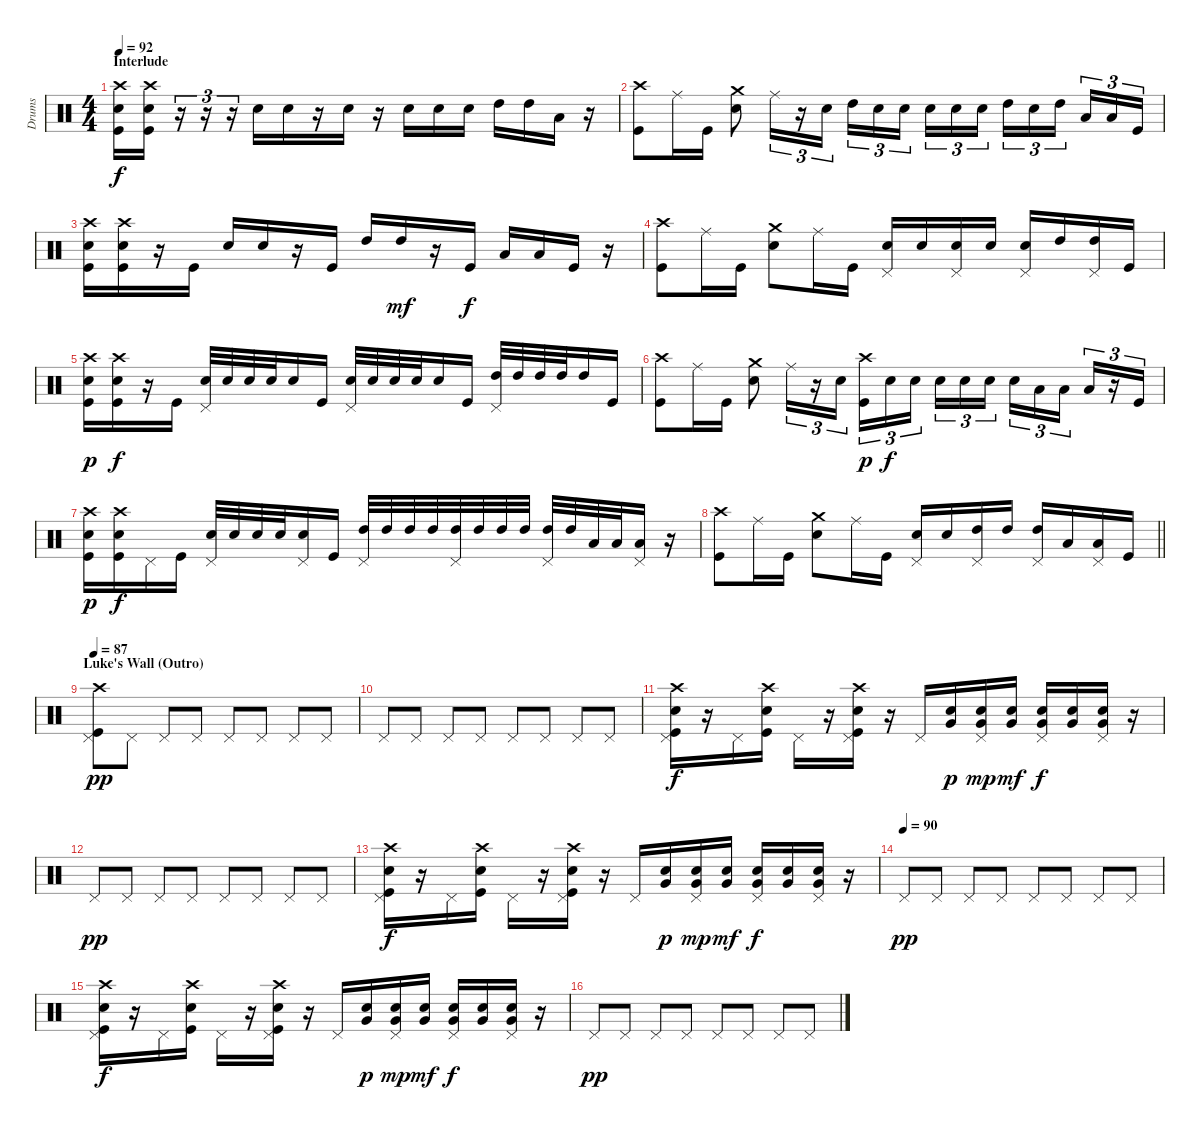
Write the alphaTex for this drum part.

\track ("Drums" "Drums") {instrument percussion}
\staff {score}
\articulation defaults
\ts (4 4)
\section ("" "Interlude")
\tempo 92
\clef neutral
\ks c
("Crash high (hit)" "Snare (hit) 2" "Kick (hit)").16{dy f} ("Crash high (hit)" "Snare (hit) 2" "Kick (hit)").16 r.16{tu (3 2)} r.16{tu (3 2)} r.16{tu (3 2)} "Snare (hit) 2".16 "Snare (hit) 2".16 r.16 "Snare (hit) 2".16 r.16 "Snare (hit) 2".16 "Snare (hit) 2".16 "Snare (hit) 2".16 "High Tom (hit)".16 "High Tom (hit)".16 "Low Tom (hit)".16 r.16 |
("Crash high (hit)" "Kick (hit)").8 "Ride (middle)".16 "Kick (hit)".16 ("Crash medium (hit)" "Snare (hit) 2").8 "Ride (middle)".16{tu (3 2)} r.16{tu (3 2)} "Snare (hit) 2".16{tu (3 2)} "High Tom (hit)".16{tu (3 2)} "Snare (hit) 2".16{tu (3 2)} "Snare (hit) 2".16{tu (3 2) beam splitsecondary} "Snare (hit) 2".16{tu (3 2)} "Snare (hit) 2".16{tu (3 2)} "Snare (hit) 2".16{tu (3 2)} "High Tom (hit)".16{tu (3 2)} "Snare (hit) 2".16{tu (3 2)} "High Tom (hit)".16{tu (3 2) beam splitsecondary} "Low Tom (hit)".16{tu (3 2)} "Low Tom (hit)".16{tu (3 2)} "Kick (hit)".16{tu (3 2)} |
("Crash high (hit)" "Snare (hit) 2" "Kick (hit)").16 ("Crash high (hit)" "Snare (hit) 2" "Kick (hit)").16 r.16 "Kick (hit)".16 "Snare (hit) 2".16 "Snare (hit) 2".16 r.16 "Kick (hit)".16 "High Tom (hit)".16 "High Tom (hit)".16{dy mf} r.16 "Kick (hit)".16{dy f} "Low Tom (hit)".16 "Low Tom (hit)".16 "Kick (hit)".16 r.16 |
("Crash high (hit)" "Kick (hit)").8 "Ride (middle)".16 "Kick (hit)".16 ("Crash medium (hit)" "Snare (hit) 2").8 "Ride (middle)".16 "Kick (hit)".16 ("Pedal Hi-Hat (hit)" "Snare (hit) 2").16 "Snare (hit) 2".16 ("Pedal Hi-Hat (hit)" "Snare (hit) 2").16 "Snare (hit) 2".16 ("Pedal Hi-Hat (hit)" "Snare (hit) 2").16 "High Tom (hit)".16 ("Pedal Hi-Hat (hit)" "High Tom (hit)").16 "Kick (hit)".16 |
("Crash high (hit)" "Snare (hit) 2" "Kick (hit)").16{dy p} ("Crash high (hit)" "Snare (hit) 2" "Kick (hit)").16{dy f} r.16 "Kick (hit)".16 ("Pedal Hi-Hat (hit)" "Snare (hit) 2").32 "Snare (hit) 2".32 "Snare (hit) 2".32 "Snare (hit) 2".32 "Snare (hit) 2".16 "Kick (hit)".16 ("Pedal Hi-Hat (hit)" "Snare (hit) 2").32 "Snare (hit) 2".32 "Snare (hit) 2".32 "Snare (hit) 2".32 "Snare (hit) 2".16 "Kick (hit)".16 ("Pedal Hi-Hat (hit)" "High Tom (hit)").32 "High Tom (hit)".32 "High Tom (hit)".32 "High Tom (hit)".32 "High Tom (hit)".16 "Kick (hit)".16 |
("Crash high (hit)" "Kick (hit)").8 "Ride (middle)".16 "Kick (hit)".16 ("Crash medium (hit)" "Snare (hit) 2").8 "Ride (middle)".16{tu (3 2)} r.16{tu (3 2)} "Snare (hit) 2".16{tu (3 2)} ("Crash high (hit)" "Kick (hit)").16{tu (3 2) dy p} "Snare (hit) 2".16{tu (3 2) dy f} "Snare (hit) 2".16{tu (3 2) beam splitsecondary} "Snare (hit) 2".16{tu (3 2)} "Snare (hit) 2".16{tu (3 2)} "Snare (hit) 2".16{tu (3 2)} "Snare (hit) 2".16{tu (3 2)} "Low Tom (hit)".16{tu (3 2)} "Low Tom (hit)".16{tu (3 2) beam splitsecondary} "Low Tom (hit)".16{tu (3 2)} r.16{tu (3 2)} "Kick (hit)".16{tu (3 2)} |
("Crash high (hit)" "Snare (hit) 2" "Kick (hit)").16{dy p} ("Crash high (hit)" "Snare (hit) 2" "Kick (hit)").16{dy f} "Pedal Hi-Hat (hit)".16 "Kick (hit)".16 ("Pedal Hi-Hat (hit)" "Snare (hit) 2").32 "Snare (hit) 2".32 "Snare (hit) 2".32 "Snare (hit) 2".32 ("Pedal Hi-Hat (hit)" "Snare (hit) 2").16 "Kick (hit)".16 ("Pedal Hi-Hat (hit)" "High Tom (hit)").32 "High Tom (hit)".32 "High Tom (hit)".32 "High Tom (hit)".32 ("Pedal Hi-Hat (hit)" "High Tom (hit)").32 "High Tom (hit)".32 "High Tom (hit)".32 "High Tom (hit)".32 ("Pedal Hi-Hat (hit)" "High Tom (hit)").32 "High Tom (hit)".32 "Low Tom (hit)".32 "Low Tom (hit)".32 ("Pedal Hi-Hat (hit)" "Low Tom (hit)").16 r.16 |
\barLineRight lightlight
("Crash high (hit)" "Kick (hit)").8 "Ride (middle)".16 "Kick (hit)".16 ("Crash medium (hit)" "Snare (hit) 2").8 "Ride (middle)".16 "Kick (hit)".16 ("Pedal Hi-Hat (hit)" "Snare (hit) 2").16 "Snare (hit) 2".16 ("Pedal Hi-Hat (hit)" "High Tom (hit)").16 "High Tom (hit)".16 ("Pedal Hi-Hat (hit)" "High Tom (hit)").16 "Low Tom (hit)".16 ("Pedal Hi-Hat (hit)" "Low Tom (hit)").16 "Kick (hit)".16 |
\section ("" "Luke's Wall (Outro)")
\tempo 87
("Crash high (hit)" "Pedal Hi-Hat (hit)" "Kick (hit)").8{dy pp} "Pedal Hi-Hat (hit)".8 "Pedal Hi-Hat (hit)".8 "Pedal Hi-Hat (hit)".8 "Pedal Hi-Hat (hit)".8 "Pedal Hi-Hat (hit)".8 "Pedal Hi-Hat (hit)".8 "Pedal Hi-Hat (hit)".8 |
"Pedal Hi-Hat (hit)".8 "Pedal Hi-Hat (hit)".8 "Pedal Hi-Hat (hit)".8 "Pedal Hi-Hat (hit)".8 "Pedal Hi-Hat (hit)".8 "Pedal Hi-Hat (hit)".8 "Pedal Hi-Hat (hit)".8 "Pedal Hi-Hat (hit)".8 |
("Pedal Hi-Hat (hit)" "Crash high (hit)" "Snare (hit) 2" "Kick (hit)").16{dy f} r.16 "Pedal Hi-Hat (hit)".16 ("Crash high (hit)" "Snare (hit) 2" "Kick (hit)").16 "Pedal Hi-Hat (hit)".16 r.16 ("Pedal Hi-Hat (hit)" "Crash high (hit)" "Snare (hit) 2" "Kick (hit)").16 r.16 "Pedal Hi-Hat (hit)".16 ("Snare (hit) 2" "Very Low Tom (hit)").16{dy p} ("Pedal Hi-Hat (hit)" "Snare (hit) 2" "Very Low Tom (hit)").16{dy mp} ("Snare (hit) 2" "Very Low Tom (hit)").16{dy mf} ("Pedal Hi-Hat (hit)" "Snare (hit) 2" "Very Low Tom (hit)").16{dy f} ("Snare (hit) 2" "Very Low Tom (hit)").16 ("Pedal Hi-Hat (hit)" "Snare (hit) 2" "Very Low Tom (hit)").16 r.16 |
"Pedal Hi-Hat (hit)".8{dy pp} "Pedal Hi-Hat (hit)".8 "Pedal Hi-Hat (hit)".8 "Pedal Hi-Hat (hit)".8 "Pedal Hi-Hat (hit)".8 "Pedal Hi-Hat (hit)".8 "Pedal Hi-Hat (hit)".8 "Pedal Hi-Hat (hit)".8 |
("Pedal Hi-Hat (hit)" "Crash high (hit)" "Snare (hit) 2" "Kick (hit)").16{dy f} r.16 "Pedal Hi-Hat (hit)".16 ("Crash high (hit)" "Snare (hit) 2" "Kick (hit)").16 "Pedal Hi-Hat (hit)".16 r.16 ("Pedal Hi-Hat (hit)" "Crash high (hit)" "Snare (hit) 2" "Kick (hit)").16 r.16 "Pedal Hi-Hat (hit)".16 ("Snare (hit) 2" "Very Low Tom (hit)").16{dy p} ("Pedal Hi-Hat (hit)" "Snare (hit) 2" "Very Low Tom (hit)").16{dy mp} ("Snare (hit) 2" "Very Low Tom (hit)").16{dy mf} ("Pedal Hi-Hat (hit)" "Snare (hit) 2" "Very Low Tom (hit)").16{dy f} ("Snare (hit) 2" "Very Low Tom (hit)").16 ("Pedal Hi-Hat (hit)" "Snare (hit) 2" "Very Low Tom (hit)").16 r.16 |
\tempo (90)
"Pedal Hi-Hat (hit)".8{dy pp} "Pedal Hi-Hat (hit)".8 "Pedal Hi-Hat (hit)".8 "Pedal Hi-Hat (hit)".8 "Pedal Hi-Hat (hit)".8 "Pedal Hi-Hat (hit)".8 "Pedal Hi-Hat (hit)".8 "Pedal Hi-Hat (hit)".8 |
("Pedal Hi-Hat (hit)" "Crash high (hit)" "Snare (hit) 2" "Kick (hit)").16{dy f} r.16 "Pedal Hi-Hat (hit)".16 ("Crash high (hit)" "Snare (hit) 2" "Kick (hit)").16 "Pedal Hi-Hat (hit)".16 r.16 ("Pedal Hi-Hat (hit)" "Crash high (hit)" "Snare (hit) 2" "Kick (hit)").16 r.16 "Pedal Hi-Hat (hit)".16 ("Snare (hit) 2" "Very Low Tom (hit)").16{dy p} ("Pedal Hi-Hat (hit)" "Snare (hit) 2" "Very Low Tom (hit)").16{dy mp} ("Snare (hit) 2" "Very Low Tom (hit)").16{dy mf} ("Pedal Hi-Hat (hit)" "Snare (hit) 2" "Very Low Tom (hit)").16{dy f} ("Snare (hit) 2" "Very Low Tom (hit)").16 ("Pedal Hi-Hat (hit)" "Snare (hit) 2" "Very Low Tom (hit)").16 r.16 |
"Pedal Hi-Hat (hit)".8{dy pp} "Pedal Hi-Hat (hit)".8 "Pedal Hi-Hat (hit)".8 "Pedal Hi-Hat (hit)".8 "Pedal Hi-Hat (hit)".8 "Pedal Hi-Hat (hit)".8 "Pedal Hi-Hat (hit)".8 "Pedal Hi-Hat (hit)".8
